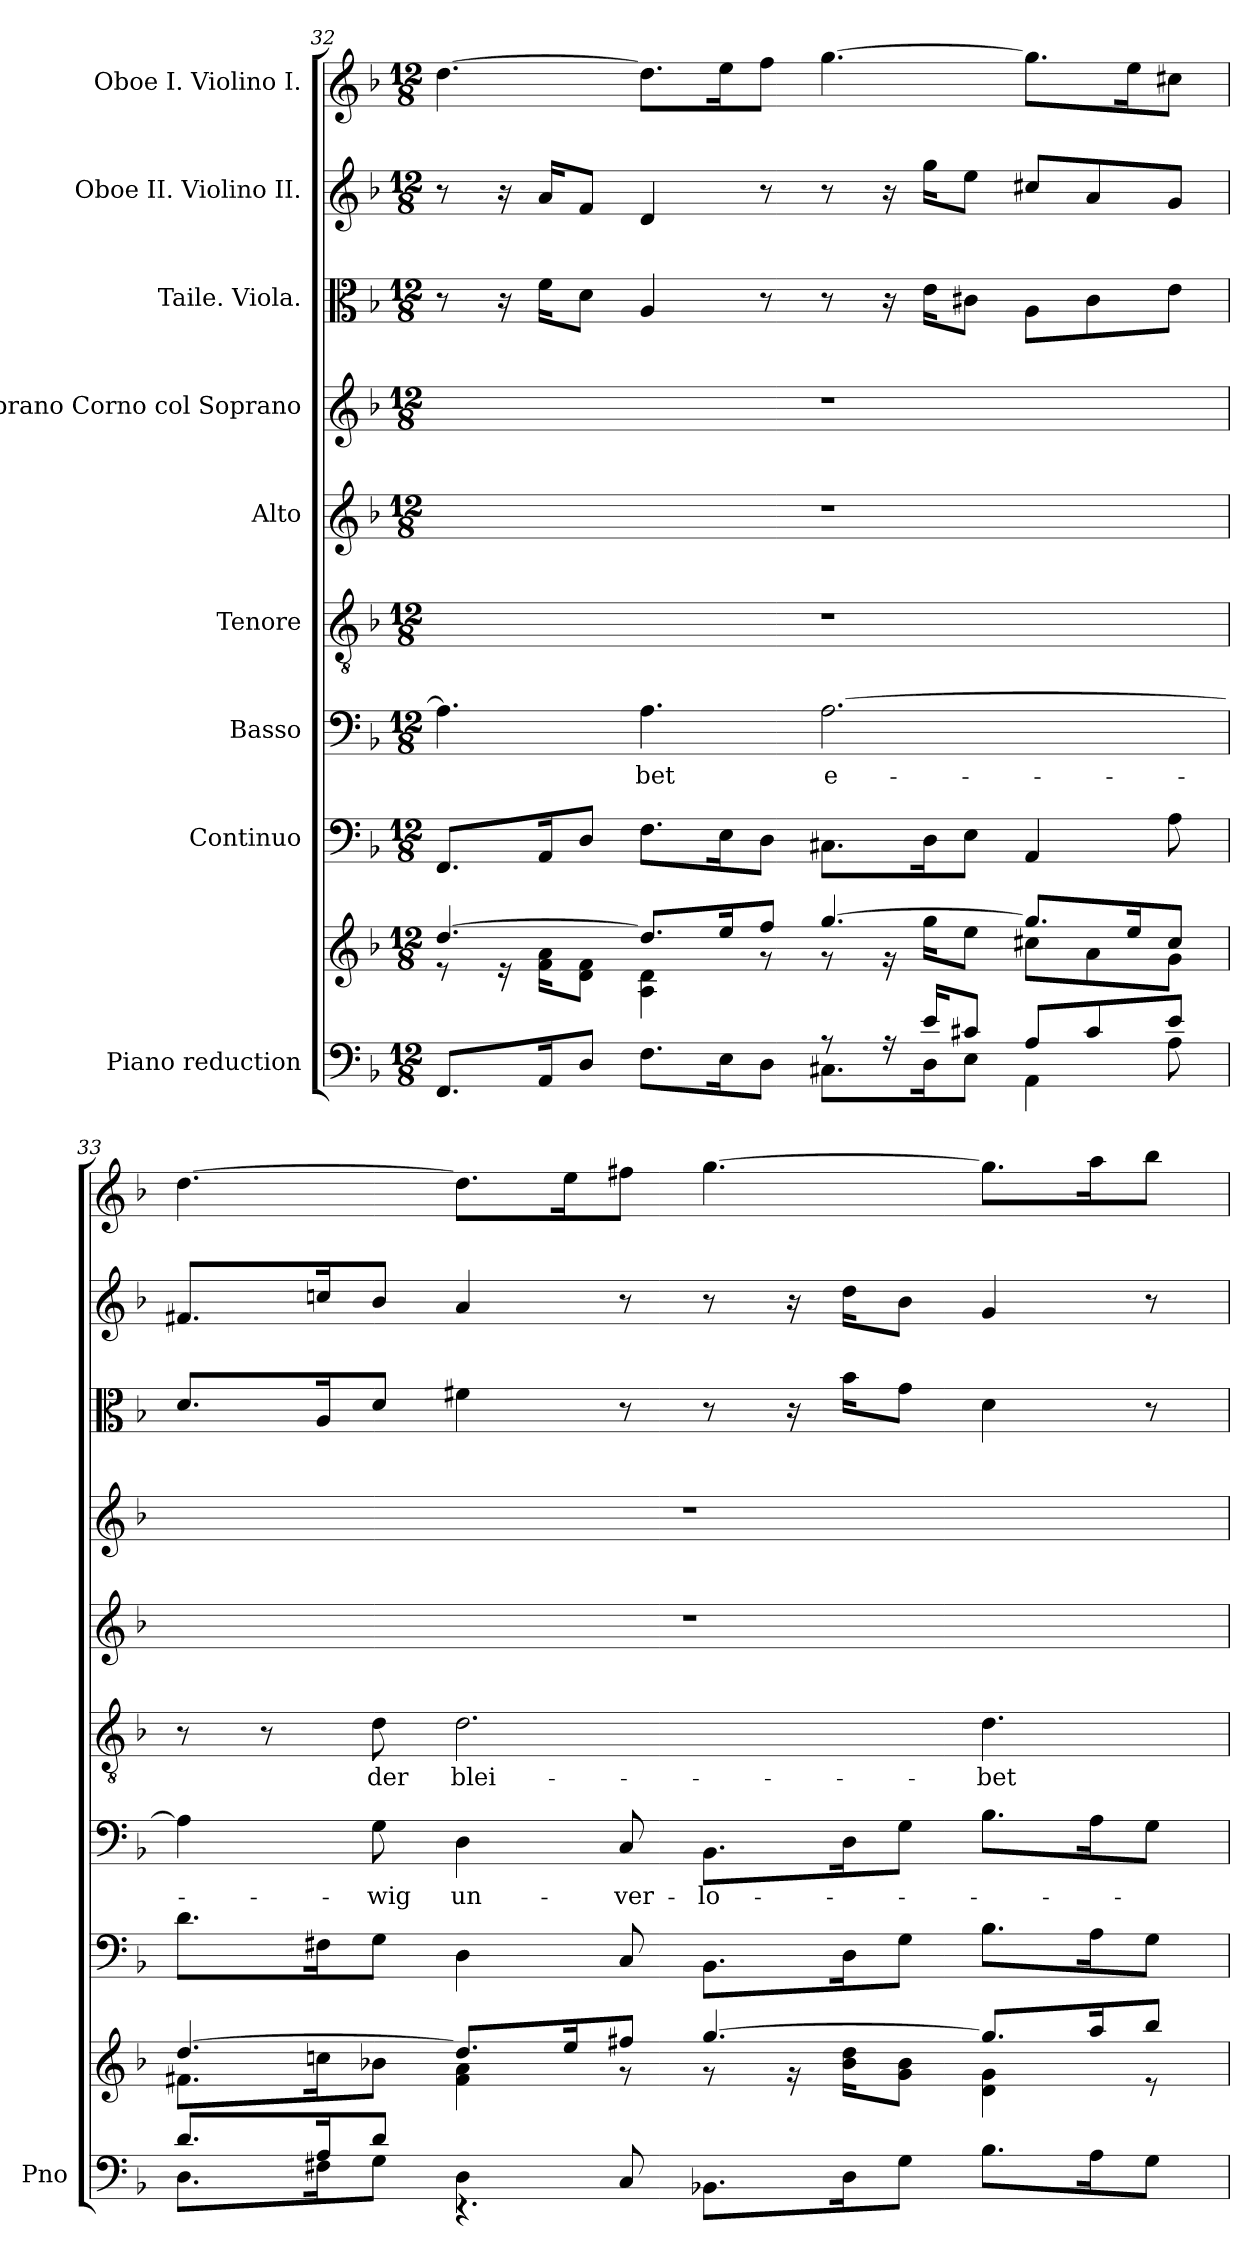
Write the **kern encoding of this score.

**kern	**kern	**kern	**kern	**text	**kern	**text	**kern	**kern	**kern	**kern	**kern
*part9	*part9	*part8	*part7	*part7	*part6	*part6	*part5	*part4	*part3	*part2	*part1
*staff10	*staff9	*staff8	*staff7	*staff7	*staff6	*staff6	*staff5	*staff4	*staff3	*staff2	*staff1
*I"Piano reduction	*	*I"Continuo	*I"Basso	*	*I"Tenore	*	*I"Alto	*I"Soprano Corno col Soprano	*I"Taile. Viola.	*I"Oboe II. Violino II.	*I"Oboe I. Violino I.
*I'Pno	*	*	*	*	*	*	*	*	*	*	*
*clefF4	*clefG2	*clefF4	*clefF4	*	*clefGv2	*	*clefG2	*clefG2	*clefC3	*clefG2	*clefG2
*k[b-]	*k[b-]	*k[b-]	*k[b-]	*	*k[b-]	*	*k[b-]	*k[b-]	*k[b-]	*k[b-]	*k[b-]
*M12/8	*M12/8	*M12/8	*M12/8	*	*M12/8	*	*M12/8	*M12/8	*M12/8	*M12/8	*M12/8
=32	=32	=32	=32	=32	=32	=32	=32	=32	=32	=32	=32
*^	*^	*	*	*	*	*	*	*	*	*	*
8.FF/L	2.ryy	[4.dd/	8re	8.FF/L	4.A\]	.	1.r	.	1.r	1.r	8r	8r	[4.dd\
.	.	.	16re	.	.	.	.	.	.	.	16r	16r	.
16AA/K	.	.	16f\ 16a\KL	16AA/K	.	.	.	.	.	.	16f\KL	16a/KL	.
8D/J	.	.	8d\ 8f\J	8D/J	.	.	.	.	.	.	8d\J	8f/J	.
!	!	!	!	!	!	!LO:LY:b	!	!	!	!	!	!	!
8.F\L	.	8.dd/L]	4A\ 4d\	8.F\L	4.A\	-bet	.	.	.	.	4A/	4d/	8.dd\L]
16E\K	.	16ee/K	.	16E\K	.	.	.	.	.	.	.	.	16ee\K
8D\J	.	8ff/J	8r	8D\J	.	.	.	.	.	.	8r	8r	8ff\J
!	!	!	!	!	!	!LO:LY:b	!	!	!	!	!	!	!
8rA	8.C#X\L	[4.gg/	8r	8.C#X\L	[2.A\	e-	.	.	.	.	8r	8r	[4.gg\
16rA	.	.	16r	.	.	.	.	.	.	.	16r	16r	.
16e/KL	16D\K	.	16gg\KL	16D\K	.	.	.	.	.	.	16e\KL	16gg\KL	.
8c#X/J	8E\J	.	8ee\J	8E\J	.	.	.	.	.	.	8c#X\J	8ee\J	.
8A/L	4AA\	8.gg/L]	8cc#X\L	4AA/	.	.	.	.	.	.	8A\L	8cc#X/L	8.gg\L]
8c#/	.	.	8a\	.	.	.	.	.	.	.	8c#\	8a/	.
.	.	16ee/K	.	.	.	.	.	.	.	.	.	.	16ee\K
8e/J	8A\	8cc#/J	8g\J	8A\	.	.	.	.	.	.	8e\J	8g/J	8cc#X\J
=33	=33	=33	=33	=33	=33	=33	=33	=33	=33	=33	=33	=33	=33
8.d/L	8.D\L	[4.dd/	8.f#X\L	8.d\L	4A\]	.	8r	.	1.r	1.r	8.d/L	8.f#X/L	[4.dd\
.	.	.	.	.	.	.	8r	.	.	.	.	.	.
16A/K	16F#X\K	.	16ccn\K	16F#X\K	.	.	.	.	.	.	16A/K	16ccn/K	.
!	!	!	!	!	!	!LO:LY:b	!	!LO:LY:b	!	!	!	!	!
8d/J	8G\J	.	8b-X\J	8G\J	8G\	-wig	8d\	der	.	.	8d/J	8b-/J	.
!	!	!	!	!	!	!LO:LY:b	!	!LO:LY:b	!	!	!	!	!
4D\	4.r	8.dd/L]	4f#\ 4a\	4D\	4D\	un-	2.d\	blei-	.	.	4f#X\	4a/	8.dd\L]
.	.	16ee/K	.	.	.	.	.	.	.	.	.	.	16ee\K
!	!	!	!	!	!	!LO:LY:b	!	!	!	!	!	!	!
8C/	.	8ff#X/J	8r	8C/	8C/	-ver-	.	.	.	.	8r	8r	8ff#X\J
!	!	!	!	!	!	!LO:LY:b	!	!	!	!	!	!	!
8.BB-X\L	2.ryy	[4.gg/	8r	8.BB-\L	8.BB-\L	-lo-	.	.	.	.	8r	8r	[4.gg\
.	.	.	16r	.	.	.	.	.	.	.	16r	16r	.
16D\K	.	.	16b-\ 16dd\KL	16D\K	16D\K	.	.	.	.	.	16b-\KL	16dd\KL	.
8G\J	.	.	8g\ 8b-\J	8G\J	8G\J	.	.	.	.	.	8g\J	8b-\J	.
!	!	!	!	!	!	!	!	!LO:LY:b	!	!	!	!	!
8.B-\L	.	8.gg/L]	4d\ 4g\	8.B-\L	8.B-\L	.	4.d\	-bet	.	.	4d\	4g/	8.gg\L]
16A\K	.	16aa/K	.	16A\K	16A\K	.	.	.	.	.	.	.	16aa\K
8G\J	.	8bb-/J	8r	8G\J	8G\J	.	.	.	.	.	8r	8r	8bb-\J
*v	*v	*	*	*	*	*	*	*	*	*	*	*	*
*	*v	*v	*	*	*	*	*	*	*	*	*	*
=	=	=	=	=	=	=	=	=	=	=	=
*-	*-	*-	*-	*-	*-	*-	*-	*-	*-	*-	*-
